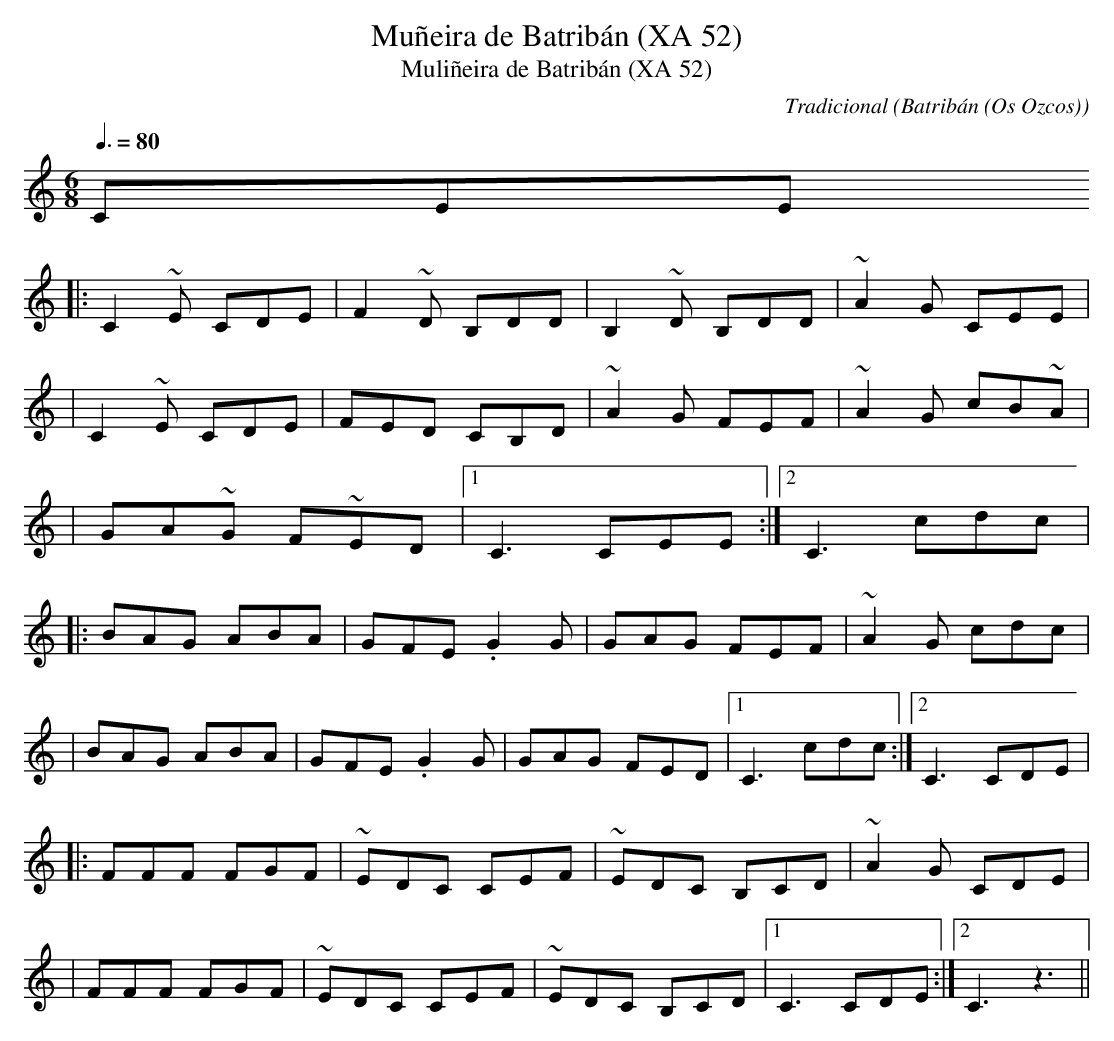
X:1
T:Muñeira de Batribán (XA 52)
T:Muliñeira de Batribán (XA 52)
C:Tradicional
O:Batribán (Os Ozcos)
M:6/8
L:1/8
Q:3/8=80
K:C
CEE
|: C2 ~E CDE|F2 ~D B,DD|B,2 ~D B,DD|~A2 G CEE|
|C2 ~E CDE|FED CB,D|~A2 G FEF|~A2 G cB~A|
|GA~G F~ED|[1 C3 CEE:|[2 C3 cdc|
|: BAG ABA|GFE .G2 G|GAG FEF|~A2 G cdc|
|BAG ABA|GFE .G2 G|GAG FED|[1 C3 cdc :|[2 C3 CDE|
|: FFF FGF|~EDC CEF|~EDC B,CD|~A2 G CDE|
|FFF FGF|~EDC CEF|~EDC B,CD|[1 C3 CDE :|[2 C3 z3||
